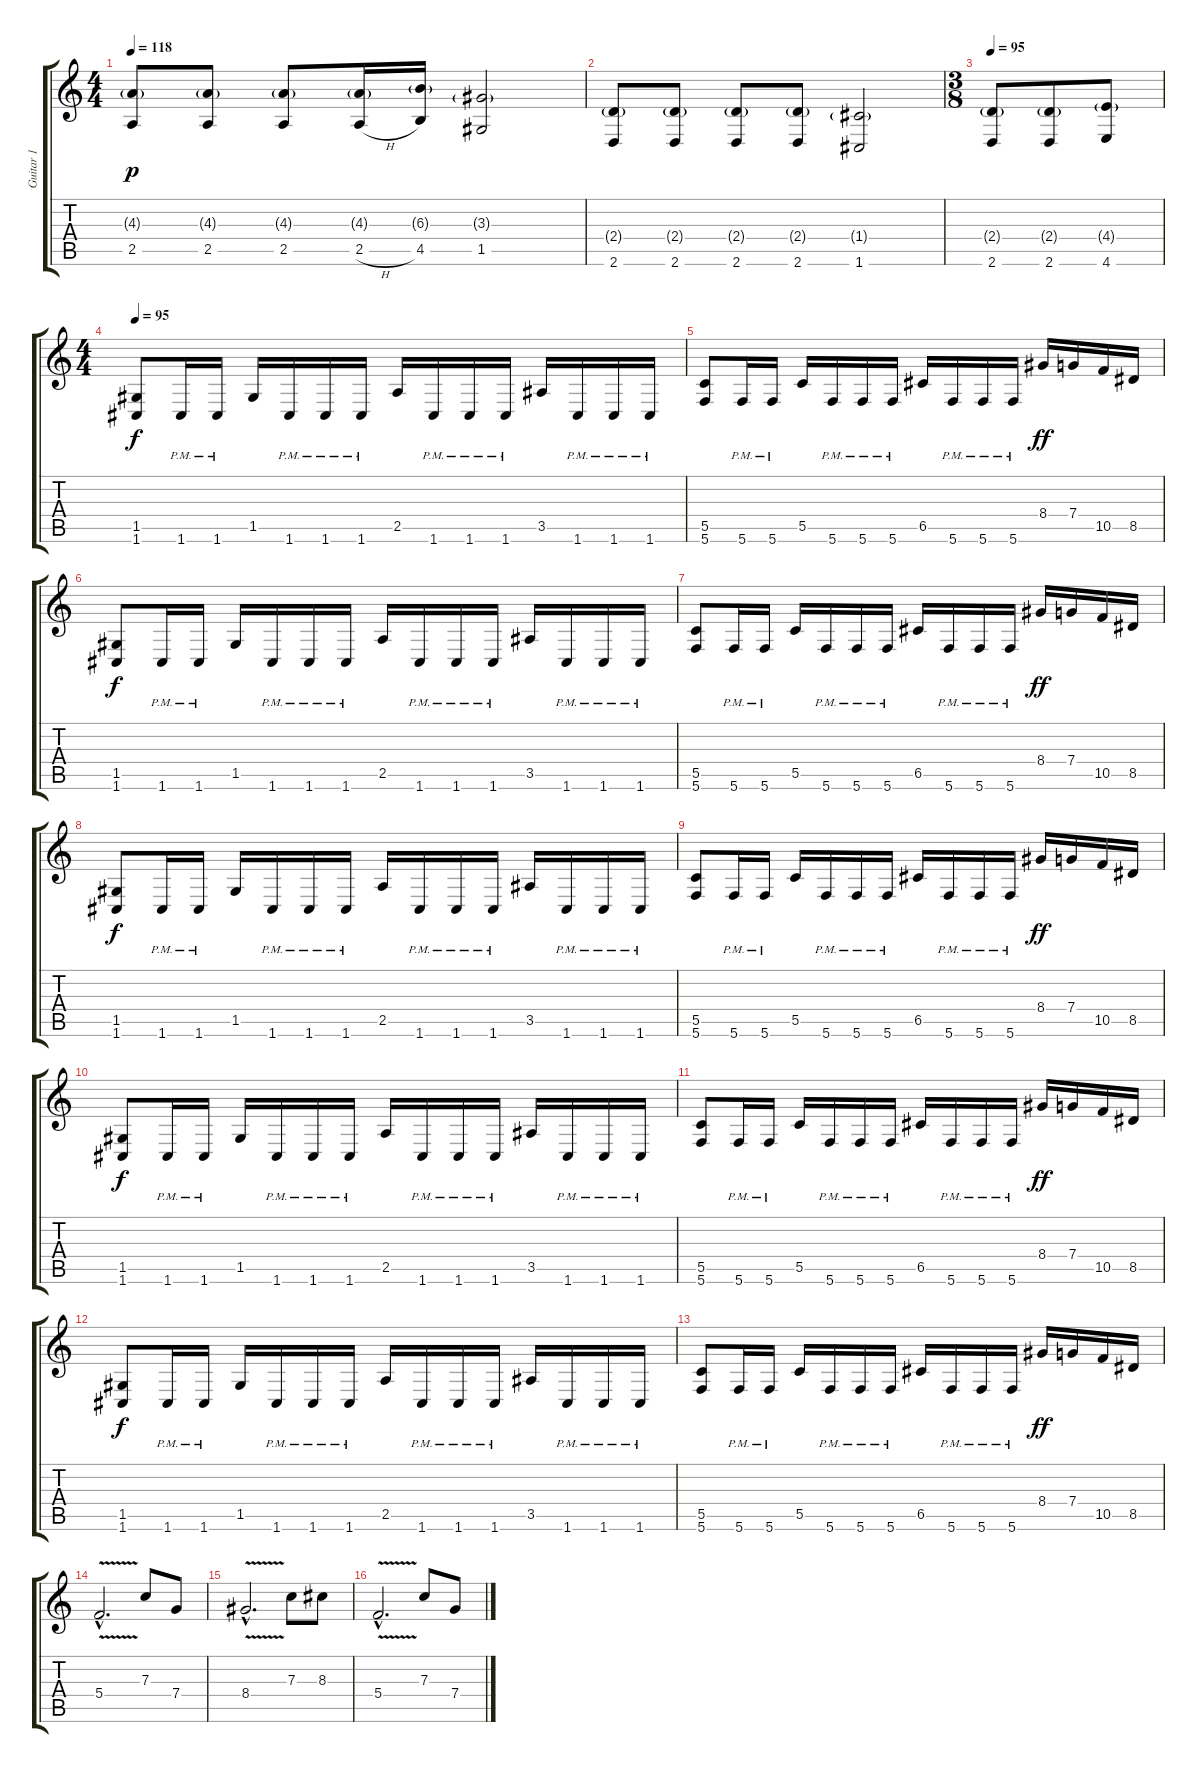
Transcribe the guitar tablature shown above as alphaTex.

\track ("Guitar 1" "Guitar 1") {instrument distortionguitar}
\staff {score tabs}
\tuning (D4 A3 F3 C3 G2 C2) {hide}
\ts (4 4)
\tempo 118
\clef g2
\ks c
(4.3{g} 2.5).8{dy p} (4.3{g} 2.5).8 (4.3{g} 2.5).8 (4.3{g} 2.5{h}).16 (6.3{g} 4.5).16 (3.3{g} 1.5).2 |
(2.4{g} 2.6).8 (2.4{g} 2.6).8 (2.4{g} 2.6).8 (2.4{g} 2.6).8 (1.4{g} 1.6).2 |
\ts (3 8)
\tempo 95
(2.4{g} 2.6).8 (2.4{g} 2.6).8 (4.4{g} 4.6).8 |
\ts (4 4)
\tempo 95
(1.5 1.6).8{dy f} 1.6{pm}.16 1.6{pm}.16 1.5.16 1.6{pm}.16 1.6{pm}.16 1.6{pm}.16 2.5.16 1.6{pm}.16 1.6{pm}.16 1.6{pm}.16 3.5.16 1.6{pm}.16 1.6{pm}.16 1.6{pm}.16 |
(5.5 5.6).8 5.6{pm}.16 5.6{pm}.16 5.5.16 5.6{pm}.16 5.6{pm}.16 5.6{pm}.16 6.5.16 5.6{pm}.16 5.6{pm}.16 5.6{pm}.16 8.4.16{dy ff} 7.4.16 10.5.16 8.5.16 |
(1.5 1.6).8{dy f} 1.6{pm}.16 1.6{pm}.16 1.5.16 1.6{pm}.16 1.6{pm}.16 1.6{pm}.16 2.5.16 1.6{pm}.16 1.6{pm}.16 1.6{pm}.16 3.5.16 1.6{pm}.16 1.6{pm}.16 1.6{pm}.16 |
(5.5 5.6).8 5.6{pm}.16 5.6{pm}.16 5.5.16 5.6{pm}.16 5.6{pm}.16 5.6{pm}.16 6.5.16 5.6{pm}.16 5.6{pm}.16 5.6{pm}.16 8.4.16{dy ff} 7.4.16 10.5.16 8.5.16 |
(1.5 1.6).8{dy f} 1.6{pm}.16 1.6{pm}.16 1.5.16 1.6{pm}.16 1.6{pm}.16 1.6{pm}.16 2.5.16 1.6{pm}.16 1.6{pm}.16 1.6{pm}.16 3.5.16 1.6{pm}.16 1.6{pm}.16 1.6{pm}.16 |
(5.5 5.6).8 5.6{pm}.16 5.6{pm}.16 5.5.16 5.6{pm}.16 5.6{pm}.16 5.6{pm}.16 6.5.16 5.6{pm}.16 5.6{pm}.16 5.6{pm}.16 8.4.16{dy ff} 7.4.16 10.5.16 8.5.16 |
(1.5 1.6).8{dy f} 1.6{pm}.16 1.6{pm}.16 1.5.16 1.6{pm}.16 1.6{pm}.16 1.6{pm}.16 2.5.16 1.6{pm}.16 1.6{pm}.16 1.6{pm}.16 3.5.16 1.6{pm}.16 1.6{pm}.16 1.6{pm}.16 |
(5.5 5.6).8 5.6{pm}.16 5.6{pm}.16 5.5.16 5.6{pm}.16 5.6{pm}.16 5.6{pm}.16 6.5.16 5.6{pm}.16 5.6{pm}.16 5.6{pm}.16 8.4.16{dy ff} 7.4.16 10.5.16 8.5.16 |
(1.5 1.6).8{dy f} 1.6{pm}.16 1.6{pm}.16 1.5.16 1.6{pm}.16 1.6{pm}.16 1.6{pm}.16 2.5.16 1.6{pm}.16 1.6{pm}.16 1.6{pm}.16 3.5.16 1.6{pm}.16 1.6{pm}.16 1.6{pm}.16 |
(5.5 5.6).8 5.6{pm}.16 5.6{pm}.16 5.5.16 5.6{pm}.16 5.6{pm}.16 5.6{pm}.16 6.5.16 5.6{pm}.16 5.6{pm}.16 5.6{pm}.16 8.4.16{dy ff} 7.4.16 10.5.16 8.5.16 |
5.4{v hac}.2{d} 7.3.8 7.4.8 |
8.4{v hac}.2{d} 7.3.8 8.3.8 |
5.4{v hac}.2{d} 7.3.8 7.4.8
